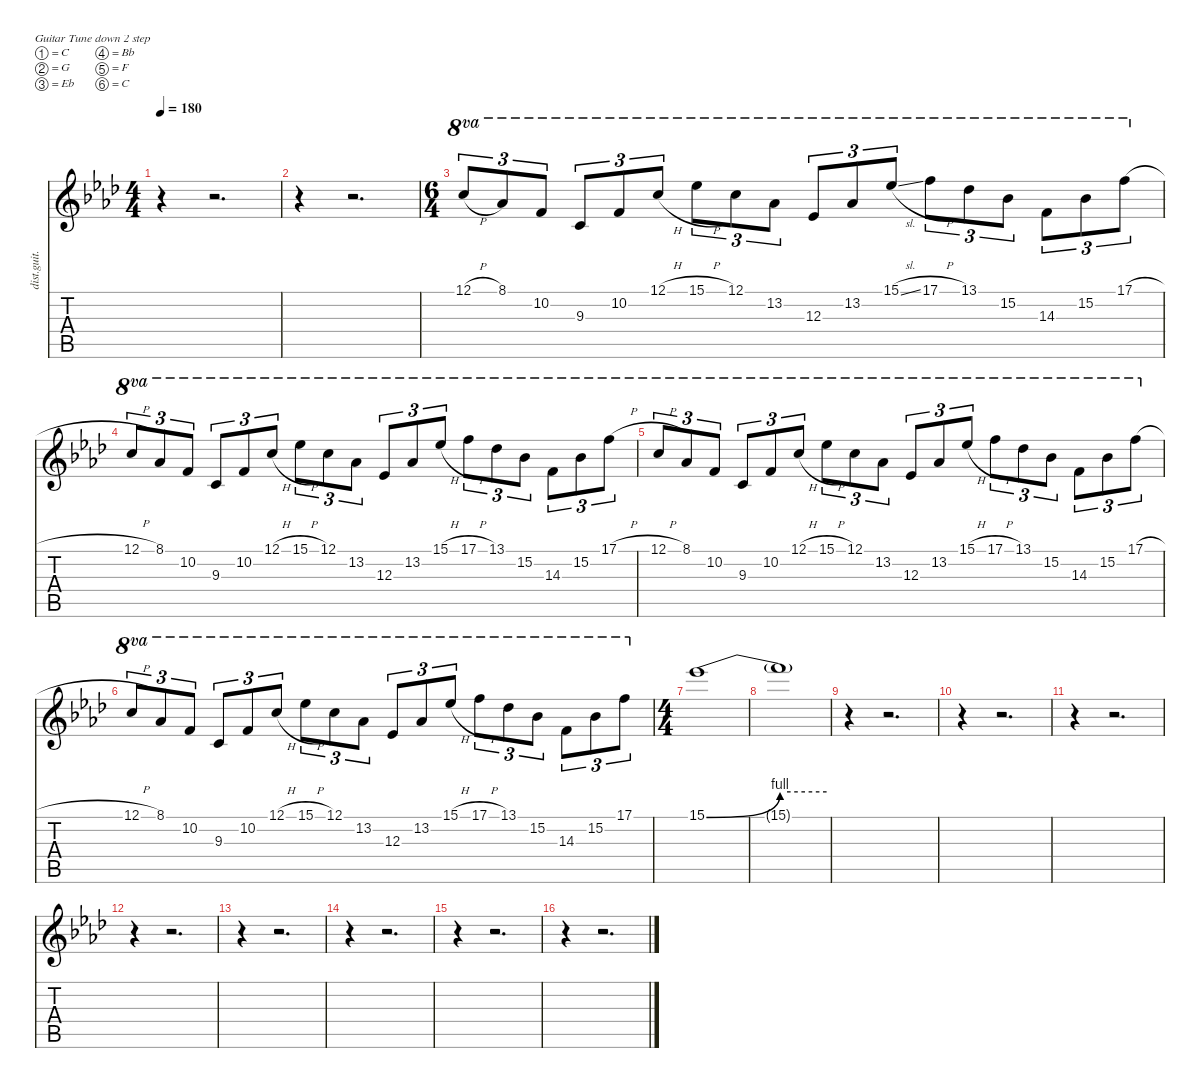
\defaultSystemsLayout 4
\hideDynamics
\bracketExtendMode nobrackets
\track ("Gtr.4" "dist.guit.") {mute instrument distortionguitar}
\staff {score tabs}
\tuning (C4 G3 Eb3 Bb2 F2 C2)
\ts (4 4)
\tempo 180
\clef g2
\ks fminor
r.4{dy f beam Down} r.2{d beam Down} |
r.4{beam Down} r.2{d beam Down} |
\ts (6 4)
\beaming (8 6 6)
12.1{h acc forcenatural}.8{tu (3 2) ot 8va beam Up} 8.1{acc b}.8{tu (3 2) ot 8va beam Up} 10.2{acc forcenatural}.8{tu (3 2) ot 8va beam Up} 9.3{acc forcenatural}.8{tu (3 2) ot 8va beam Up} 10.2{acc forcenatural}.8{tu (3 2) ot 8va beam Up} 12.1{h acc forcenatural}.8{tu (3 2) ot 8va beam Up} 15.1{h acc b}.8{tu (3 2) ot 8va beam Down} 12.1{acc forcenatural}.8{tu (3 2) ot 8va beam Down} 13.2{acc b}.8{tu (3 2) ot 8va beam Down} 12.3{acc b}.8{tu (3 2) ot 8va beam Up} 13.2{acc b}.8{tu (3 2) ot 8va beam Up} 15.1{sl acc b}.8{tu (3 2) ot 8va beam Up} 17.1{h acc forcenatural}.8{tu (3 2) ot 8va beam Down} 13.1{acc b}.8{tu (3 2) ot 8va beam Down} 15.2{acc b}.8{tu (3 2) ot 8va beam Down} 14.3{acc forcenatural}.8{tu (3 2) ot 8va beam Down} 15.2{acc b}.8{tu (3 2) ot 8va beam Down} 17.1{h acc forcenatural}.8{tu (3 2) ot 8va beam Down} |
12.1{h acc forcenatural}.8{tu (3 2) ot 8va beam Up} 8.1{acc b}.8{tu (3 2) ot 8va beam Up} 10.2{acc forcenatural}.8{tu (3 2) ot 8va beam Up} 9.3{acc forcenatural}.8{tu (3 2) ot 8va beam Up} 10.2{acc forcenatural}.8{tu (3 2) ot 8va beam Up} 12.1{h acc forcenatural}.8{tu (3 2) ot 8va beam Up} 15.1{h acc b}.8{tu (3 2) ot 8va beam Down} 12.1{acc forcenatural}.8{tu (3 2) ot 8va beam Down} 13.2{acc b}.8{tu (3 2) ot 8va beam Down} 12.3{acc b}.8{tu (3 2) ot 8va beam Up} 13.2{acc b}.8{tu (3 2) ot 8va beam Up} 15.1{h acc b}.8{tu (3 2) ot 8va beam Up} 17.1{h acc forcenatural}.8{tu (3 2) ot 8va beam Down} 13.1{acc b}.8{tu (3 2) ot 8va beam Down} 15.2{acc b}.8{tu (3 2) ot 8va beam Down} 14.3{acc forcenatural}.8{tu (3 2) ot 8va beam Down} 15.2{acc b}.8{tu (3 2) ot 8va beam Down} 17.1{h acc forcenatural}.8{tu (3 2) ot 8va beam Down} |
12.1{h acc forcenatural}.8{tu (3 2) ot 8va beam Up} 8.1{acc b}.8{tu (3 2) ot 8va beam Up} 10.2{acc forcenatural}.8{tu (3 2) ot 8va beam Up} 9.3{acc forcenatural}.8{tu (3 2) ot 8va beam Up} 10.2{acc forcenatural}.8{tu (3 2) ot 8va beam Up} 12.1{h acc forcenatural}.8{tu (3 2) ot 8va beam Up} 15.1{h acc b}.8{tu (3 2) ot 8va beam Down} 12.1{acc forcenatural}.8{tu (3 2) ot 8va beam Down} 13.2{acc b}.8{tu (3 2) ot 8va beam Down} 12.3{acc b}.8{tu (3 2) ot 8va beam Up} 13.2{acc b}.8{tu (3 2) ot 8va beam Up} 15.1{h acc b}.8{tu (3 2) ot 8va beam Up} 17.1{h acc forcenatural}.8{tu (3 2) ot 8va beam Down} 13.1{acc b}.8{tu (3 2) ot 8va beam Down} 15.2{acc b}.8{tu (3 2) ot 8va beam Down} 14.3{acc forcenatural}.8{tu (3 2) ot 8va beam Down} 15.2{acc b}.8{tu (3 2) ot 8va beam Down} 17.1{h acc forcenatural}.8{tu (3 2) ot 8va beam Down} |
12.1{h acc forcenatural}.8{tu (3 2) ot 8va beam Up} 8.1{acc b}.8{tu (3 2) ot 8va beam Up} 10.2{acc forcenatural}.8{tu (3 2) ot 8va beam Up} 9.3{acc forcenatural}.8{tu (3 2) ot 8va beam Up} 10.2{acc forcenatural}.8{tu (3 2) ot 8va beam Up} 12.1{h acc forcenatural}.8{tu (3 2) ot 8va beam Up} 15.1{h acc b}.8{tu (3 2) ot 8va beam Down} 12.1{acc forcenatural}.8{tu (3 2) ot 8va beam Down} 13.2{acc b}.8{tu (3 2) ot 8va beam Down} 12.3{acc b}.8{tu (3 2) ot 8va beam Up} 13.2{acc b}.8{tu (3 2) ot 8va beam Up} 15.1{h acc b}.8{tu (3 2) ot 8va beam Up} 17.1{h acc forcenatural}.8{tu (3 2) ot 8va beam Down} 13.1{acc b}.8{tu (3 2) ot 8va beam Down} 15.2{acc b}.8{tu (3 2) ot 8va beam Down} 14.3{acc forcenatural}.8{tu (3 2) ot 8va beam Down} 15.2{acc b}.8{tu (3 2) ot 8va beam Down} 17.1{acc forcenatural}.8{tu (3 2) ot 8va beam Down} |
\ts (4 4)
\beaming (8 2 2 2 2)
15.1{be (bend 0 0 60 4) acc b}.1{beam Down} |
15.1{be (hold 0 4 60 4) t}.1{beam Down} |
r.4{beam Down} r.2{d beam Down} |
r.4{beam Down} r.2{d beam Down} |
r.4{beam Down} r.2{d beam Down} |
r.4{beam Down} r.2{d beam Down} |
r.4{beam Down} r.2{d beam Down} |
r.4{beam Down} r.2{d beam Down} |
r.4{beam Down} r.2{d beam Down} |
r.4{beam Down} r.2{d beam Down}
